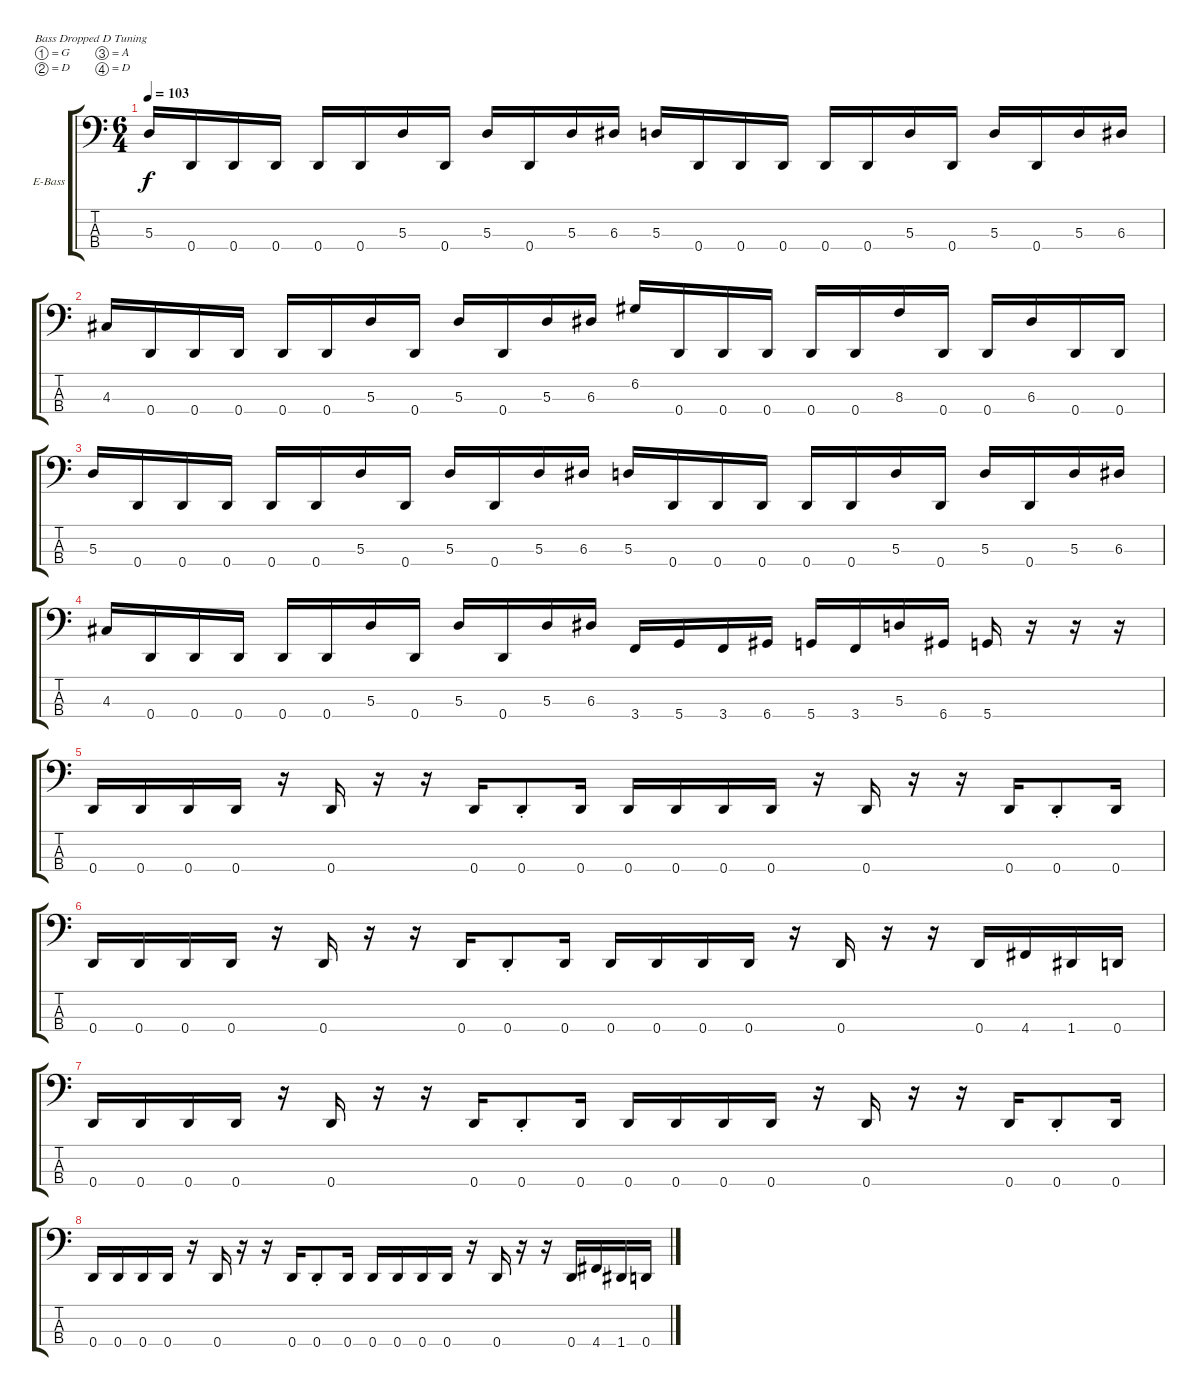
\bracketExtendMode groupsimilarinstruments
\firstSystemTrackNameOrientation horizontal
\otherSystemsTrackNameOrientation horizontal
\track ("Bass" "E-Bass") {instrument electricbassfinger}
\staff {score tabs}
\tuning (G2 D2 A1 D1)
\ts (6 4)
\tempo 103
\clef f4
\ks c
5.3.16{dy f} 0.4.16 0.4.16 0.4.16 0.4.16 0.4.16 5.3.16 0.4.16 5.3.16 0.4.16 5.3.16 6.3.16 5.3.16 0.4.16 0.4.16 0.4.16 0.4.16 0.4.16 5.3.16 0.4.16 5.3.16 0.4.16 5.3.16 6.3.16 |
4.3.16 0.4.16 0.4.16 0.4.16 0.4.16 0.4.16 5.3.16 0.4.16 5.3.16 0.4.16 5.3.16 6.3.16 6.2.16 0.4.16 0.4.16 0.4.16 0.4.16 0.4.16 8.3.16 0.4.16 0.4.16 6.3.16 0.4.16 0.4.16 |
5.3.16 0.4.16 0.4.16 0.4.16 0.4.16 0.4.16 5.3.16 0.4.16 5.3.16 0.4.16 5.3.16 6.3.16 5.3.16 0.4.16 0.4.16 0.4.16 0.4.16 0.4.16 5.3.16 0.4.16 5.3.16 0.4.16 5.3.16 6.3.16 |
4.3.16 0.4.16 0.4.16 0.4.16 0.4.16 0.4.16 5.3.16 0.4.16 5.3.16 0.4.16 5.3.16 6.3.16 3.4.16 5.4.16 3.4.16 6.4.16 5.4.16 3.4.16 5.3.16 6.4.16 5.4.16 r.16 r.16 r.16 |
0.4.16 0.4.16 0.4.16 0.4.16 r.16 0.4.16 r.16 r.16 0.4.16 0.4{st}.8 0.4.16 0.4.16 0.4.16 0.4.16 0.4.16 r.16 0.4.16 r.16 r.16 0.4.16 0.4{st}.8 0.4.16 |
0.4.16 0.4.16 0.4.16 0.4.16 r.16 0.4.16 r.16 r.16 0.4.16 0.4{st}.8 0.4.16 0.4.16 0.4.16 0.4.16 0.4.16 r.16 0.4.16 r.16 r.16 0.4.16 4.4.16 1.4.16 0.4.16 |
0.4.16 0.4.16 0.4.16 0.4.16 r.16 0.4.16 r.16 r.16 0.4.16 0.4{st}.8 0.4.16 0.4.16 0.4.16 0.4.16 0.4.16 r.16 0.4.16 r.16 r.16 0.4.16 0.4{st}.8 0.4.16 |
0.4.16 0.4.16 0.4.16 0.4.16 r.16 0.4.16 r.16 r.16 0.4.16 0.4{st}.8 0.4.16 0.4.16 0.4.16 0.4.16 0.4.16 r.16 0.4.16 r.16 r.16 0.4.16 4.4.16 1.4.16 0.4.16
